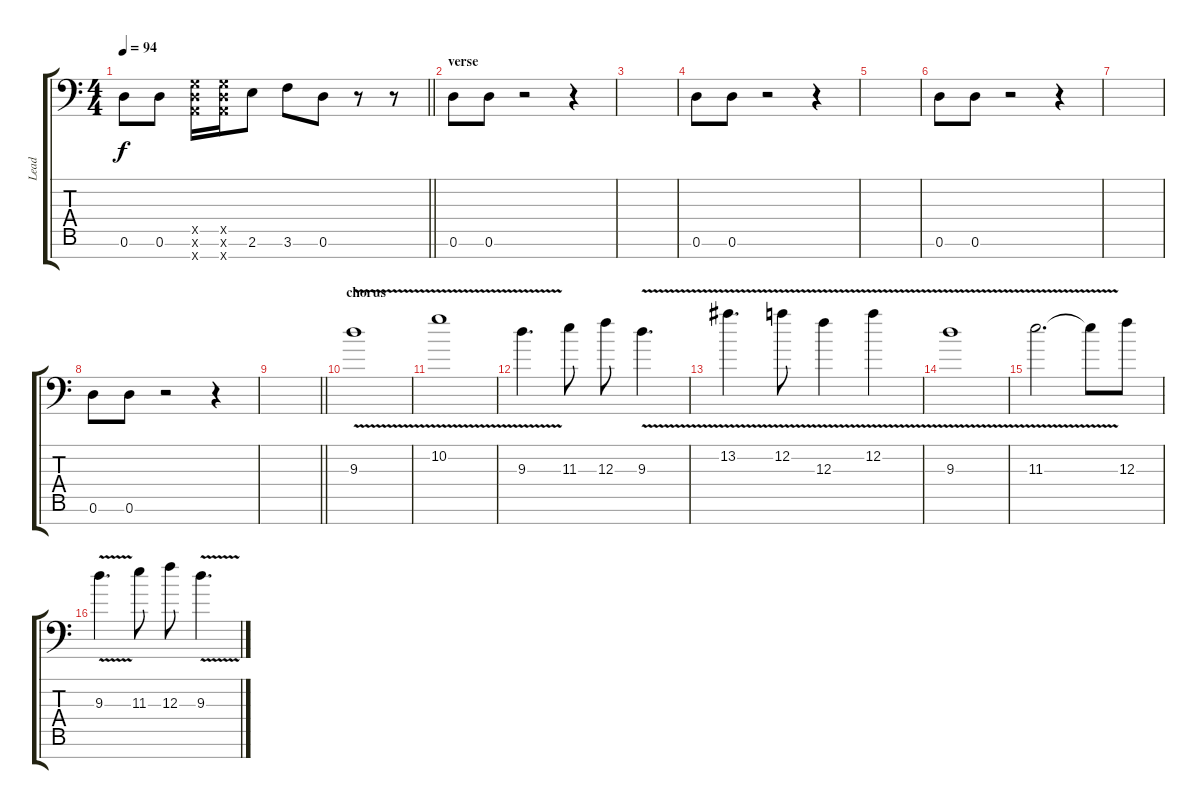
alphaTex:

\track ("Lead" "Lead") {instrument overdrivenguitar}
\staff {score tabs}
\tuning (D4 A3 F3 C3 G2 D2 A1) {hide}
\ts (4 4)
\tempo 94
\clef f4
\barLineRight lightlight
\ks c
0.6.8{dy f} 0.6.8 (0.5{x} 0.6{x} 0.7{x}).16 (0.5{x} 0.6{x} 0.7{x}).16 2.6.8 3.6.8 0.6.8 r.8 r.8 |
\section ("" "verse")
0.6.8 0.6.8 r.2 r.4 |
|
0.6.8 0.6.8 r.2 r.4 |
|
0.6.8 0.6.8 r.2 r.4 |
|
0.6.8 0.6.8 r.2 r.4 |
\barLineRight lightlight
|
\section ("" "chorus")
9.3{v}.1 |
10.2{v}.1 |
9.3{v}.4{d} 11.3.8 12.3.8 9.3{v}.4{d} |
13.2{v}.4{d} 12.2{v}.8 12.3{v}.4 12.2{v}.4 |
9.3{v}.1 |
11.3{v}.2{d} 11.3{t}.8 12.3.8 |
9.3{v}.4{d} 11.3.8 12.3.8 9.3{v}.4{d}
